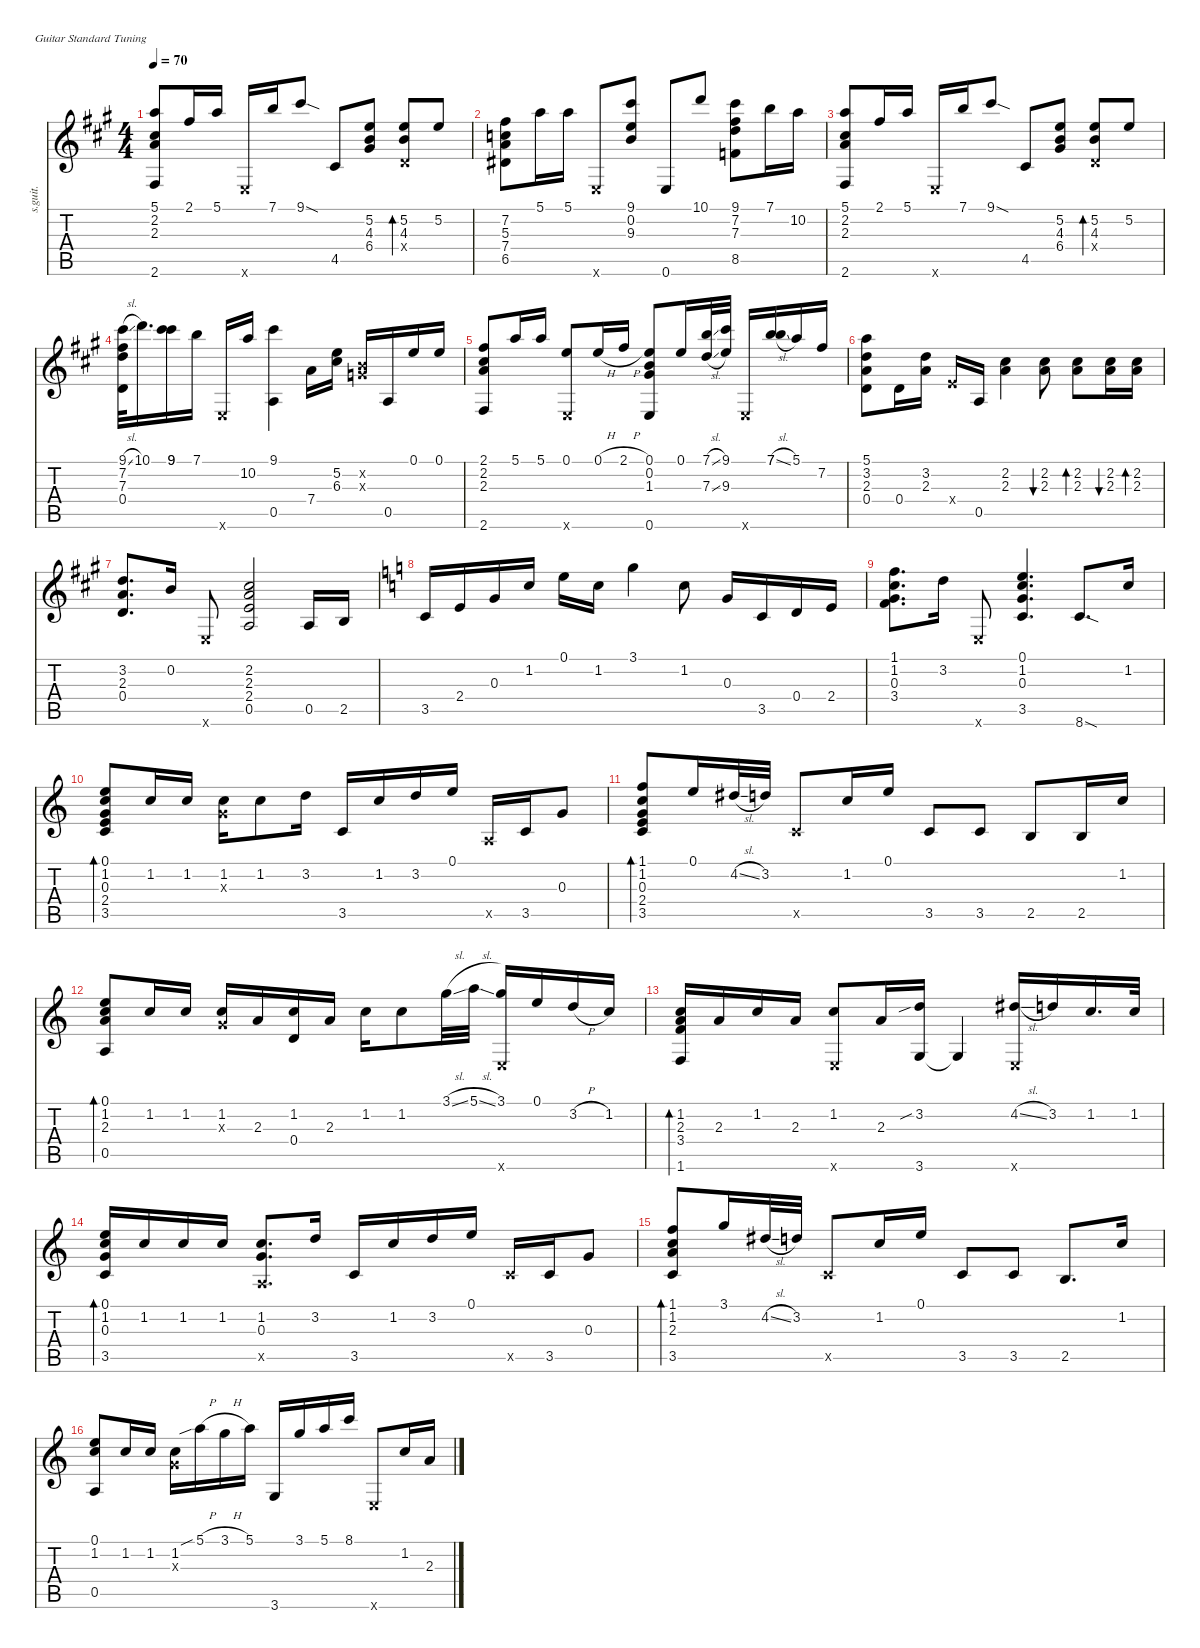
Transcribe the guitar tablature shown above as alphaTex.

\defaultSystemsLayout 4
\hideDynamics
\bracketExtendMode nobrackets
\otherSystemsTrackNameOrientation horizontal
\track ("Steel Guitar" "s.guit.") {instrument acousticguitarsteel}
\staff {score tabs}
\tuning (E4 B3 G3 D3 A2 E2)
\ts (4 4)
\tempo 70
\clef g2
\ks a
(5.1 2.2 2.3 2.6).8{dy mf} 2.1.16 5.1.16 0.6{x}.16 7.1.16 9.1{sod}.8 4.5.8 (5.2 4.3 6.4).8 (5.2 4.3 0.4{x}).8{bd 30} 5.2.8 |
(6.5 7.4 5.3 7.2).8 5.1.16 5.1.16 0.6{x}.8 (9.1 9.3 0.2).8 0.6.8 10.1.8 (9.1 8.5 7.2 7.3).8 7.1.16 10.2.16 |
(5.1 2.2 2.3 2.6).8 2.1.16 5.1.16 0.6{x}.16 7.1.16 9.1{sod}.8 4.5.8 (5.2 4.3 6.4).8 (5.2 4.3 0.4{x}).8{bd 30} 5.2.8 |
(7.2 7.3 0.4 9.1{sl}).32 10.1.16{d} (9.1 9.1).16 7.1.16 0.6{x}.16 10.2.16 (9.1 0.5).4 7.4.16 (5.2 6.3).16 (0.2{x} 0.3{x}).16 0.5.16 0.1.16 0.1.16 |
(2.1 2.2 2.3 2.6).8 5.1.16 5.1.16 (0.6{x} 0.1).8 0.1{h}.16 2.1{h}.16 (0.1 0.6 0.2 1.3).8 0.1.16 (7.1{sl} 7.3{sl}).32 (9.1 9.3).32 0.6{x}.16 (7.1{sl} 7.1).16 5.1.16 7.2.16 |
(5.1 3.2 2.3 0.4).8 0.4.16 (2.3 3.2).16 2.4{x}.16 0.5.16 (2.2 2.3).4 (2.3 2.2).8{bu 30} (2.3 2.2).8{bd 30} (2.2 2.3).16{bu 30} (2.2 2.3).16{bd 30} |
(0.4 2.3 3.2).8{d} 0.2.16 0.6{x}.8 (2.2 2.3 2.4 0.5).2 0.5.16 2.5.16 |
\ks c
3.5.16 2.4.16 0.3.16 1.2.16 0.1.16 1.2.16 3.1.4 1.2.8 0.3.16 3.5.16 0.4.16 2.4.16 |
(3.4 1.1 1.2 0.3).8{d} 3.2.16 0.6{x}.8 (0.1 1.2 0.3 3.5).4{d} 8.6{sod}.8{d} 1.2.16 |
(0.1 3.5 1.2 0.3 2.4).8{bd 73} 1.2.16 1.2.16 (1.2 0.3{x}).16 1.2.8 3.2.16 3.5.16 1.2.16 3.2.16 0.1.16 0.5{x}.16 3.5.16 0.3.8 |
(1.2 0.3 2.4 1.1 3.5).8{bd 50} 0.1.16 4.2{sl}.32 3.2.32 3.5{x}.8 1.2.16 0.1.16 3.5.8 3.5.8 2.5.8 2.5.16 1.2.16 |
(0.1 0.5 1.2 2.3).8{bd 65} 1.2.16 1.2.16 (1.2 0.3{x}).16 2.3.16 (1.2 0.4).16 2.3.16 1.2.16 1.2.8 3.1{sl}.32 5.1{sl}.32 (3.1 0.6{x}).16 0.1.16 3.2{h}.16 1.2.16 |
(1.2 1.6 2.3 3.4).16{bd 79} 2.3.16 1.2.16 2.3.16 (1.2 0.6{x}).8 2.3.16 (3.2{sib} 3.6).16 3.6{t}.4 (4.2{sl} 0.6{x}).16 3.2.16 1.2.16{d} 1.2.32 |
(0.1 1.2 0.3 3.5).16{bd 37} 1.2.16 1.2.16 1.2.16 (1.2 0.3 0.5{x}).8{d} 3.2.16 3.5.16 1.2.16 3.2.16 0.1.16 3.5{x}.16 3.5.16 0.3.8 |
(1.1 1.2 2.3 3.5).8{bd 31} 3.1.16 4.2{sl}.32 3.2.32 3.5{x}.8 1.2.16 0.1.16 3.5.8 3.5.8 2.5.8{d} 1.2.16 |
(1.2 0.5 0.1).8 1.2.16 1.2.16 (1.2 0.3{x}).16 5.1{sib h}.16 3.1{h}.16 5.1.16 3.6.16 3.1.16 5.1.16 8.1.16 0.6{x}.8 1.2.16 2.3.16
